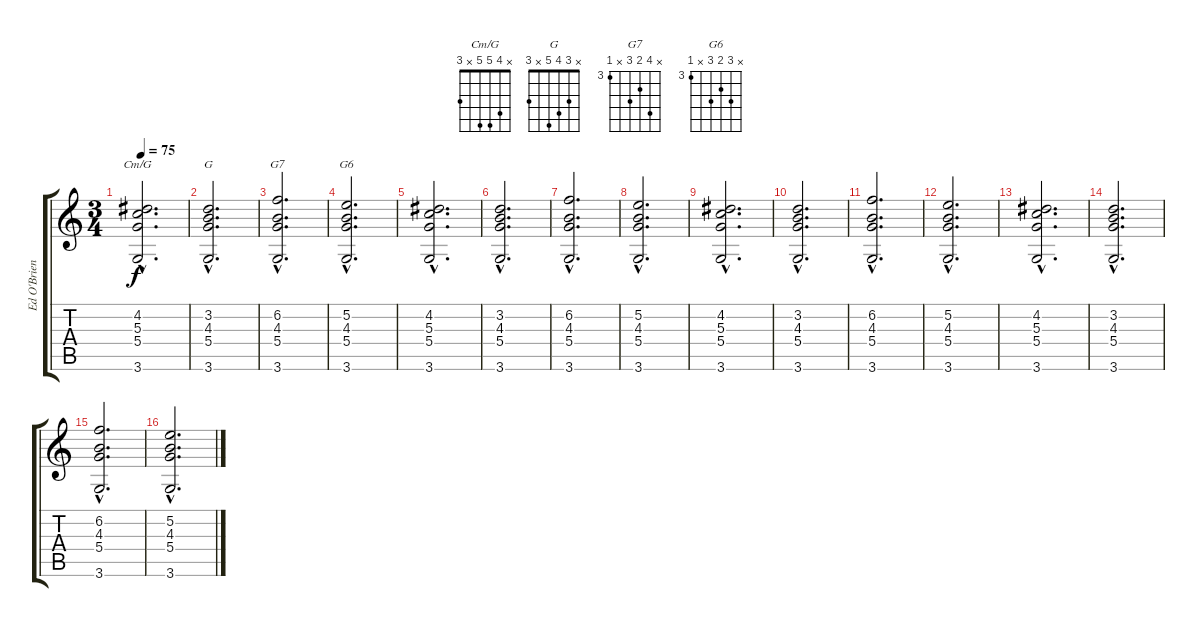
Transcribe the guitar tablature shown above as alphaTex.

\track ("Ed O'Brien" "Ed O'Brien") {instrument electricguitarclean}
\staff {score tabs}
\tuning (E4 B3 G3 D3 A2 E2) {hide}
\chord ("Cm/G" x 4 5 5 x 3)
\chord ("G" x 3 4 5 x 3)
\chord ("G7" x 6 4 5 x 3) {firstfret 3}
\chord ("G6" x 5 4 5 x 3) {firstfret 3}
\ts (3 4)
\tempo 75
\clef g2
\ks c
(4.2{hac} 5.3{hac} 5.4{hac} 3.6{hac}).2{d ch "Cm/G" dy f} |
(3.2{hac} 4.3{hac} 5.4{hac} 3.6{hac}).2{d ch "G"} |
(6.2{hac} 4.3{hac} 5.4{hac} 3.6{hac}).2{d ch "G7"} |
(5.2{hac} 4.3{hac} 5.4{hac} 3.6{hac}).2{d ch "G6"} |
(4.2{hac} 5.3{hac} 5.4{hac} 3.6{hac}).2{d} |
(3.2{hac} 4.3{hac} 5.4{hac} 3.6{hac}).2{d} |
(6.2{hac} 4.3{hac} 5.4{hac} 3.6{hac}).2{d} |
(5.2{hac} 4.3{hac} 5.4{hac} 3.6{hac}).2{d} |
(4.2{hac} 5.3{hac} 5.4{hac} 3.6{hac}).2{d} |
(3.2{hac} 4.3{hac} 5.4{hac} 3.6{hac}).2{d} |
(6.2{hac} 4.3{hac} 5.4{hac} 3.6{hac}).2{d} |
(5.2{hac} 4.3{hac} 5.4{hac} 3.6{hac}).2{d} |
(4.2{hac} 5.3{hac} 5.4{hac} 3.6{hac}).2{d} |
(3.2{hac} 4.3{hac} 5.4{hac} 3.6{hac}).2{d} |
(6.2{hac} 4.3{hac} 5.4{hac} 3.6{hac}).2{d} |
(5.2{hac} 4.3{hac} 5.4{hac} 3.6{hac}).2{d}
